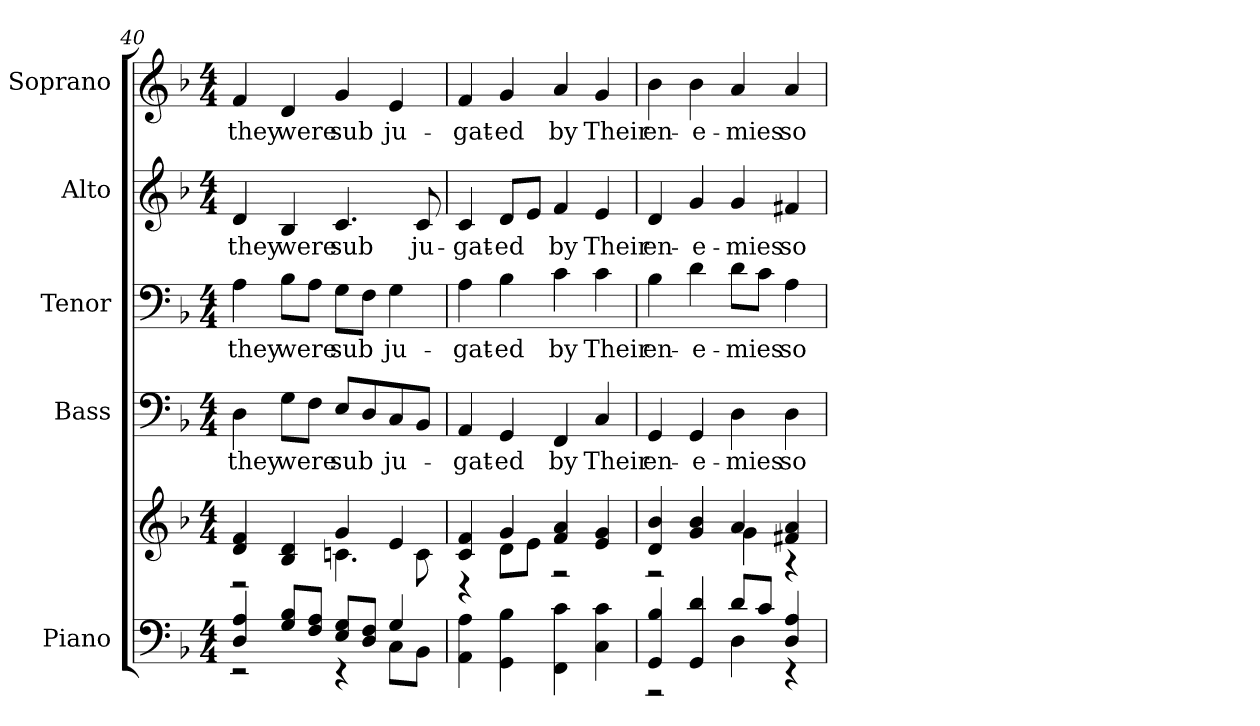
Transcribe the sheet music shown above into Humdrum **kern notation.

**kern	**kern	**kern	**text	**kern	**text	**kern	**text	**kern	**text
*part5	*part5	*part4	*part4	*part3	*part3	*part2	*part2	*part1	*part1
*staff6	*staff5	*staff4	*staff4	*staff3	*staff3	*staff2	*staff2	*staff1	*staff1
*I"Piano	*	*I"Bass	*	*I"Tenor	*	*I"Alto	*	*I"Soprano	*
*I'Pno.	*	*I'B.	*	*I'T.	*	*I'A.	*	*I'S.	*
*clefF4	*clefG2	*clefF4	*	*clefF4	*	*clefG2	*	*clefG2	*
*k[b-]	*k[b-]	*k[b-]	*	*k[b-]	*	*k[b-]	*	*k[b-]	*
*F:	*F:	*F:	*	*F:	*	*F:	*	*F:	*
*M4/4	*M4/4	*M4/4	*	*M4/4	*	*M4/4	*	*M4/4	*
=40	=40	=40	=40	=40	=40	=40	=40	=40	=40
*^	*^	*	*	*	*	*	*	*	*
!	!	!	!	!	!LO:LY:b:color=#000000	!	!	!	!	!	!
!	!	!	!	!	!	!	!LO:LY:b:color=#000000	!	!	!	!
!	!	!	!	!	!	!	!	!	!LO:LY:b:color=#000000	!	!
!	!	!	!	!	!	!	!	!	!	!	!LO:LY:b:color=#000000
4Di/ 4Ai	2r	4di/ 4fi	2r	4Di\	they	4Ai\	they	4di/	they	4fi/	they
!	!	!	!	!	!LO:LY:b:color=#000000	!	!	!	!	!	!
!	!	!	!	!	!	!	!LO:LY:b:color=#000000	!	!	!	!
!	!	!	!	!	!	!	!	!	!LO:LY:b:color=#000000	!	!
!	!	!	!	!	!	!	!	!	!	!	!LO:LY:b:color=#000000
8Gi/ 8B-iL	.	4B-i/ 4di	.	8Gi\L	were	8B-i\L	were	4B-i/	were	4di/	were
8Fi/ 8AiJ	.	.	.	8Fi\J	.	8Ai\J	.	.	.	.	.
!	!	!	!	!	!LO:LY:b:color=#000000	!	!	!	!	!	!
!	!	!	!	!	!	!	!LO:LY:b:color=#000000	!	!	!	!
!	!	!	!	!	!	!	!	!	!LO:LY:b:color=#000000	!	!
!	!	!	!	!	!	!	!	!	!	!	!LO:LY:b:color=#000000
8Ei/ 8GiL	4r	4gi/	4.cni\	8Ei/L	sub	8Gi\L	sub	4.ci/	sub	4gi/	sub
8Di/ 8FiJ	.	.	.	8Di/	.	8Fi\J	.	.	.	.	.
!	!	!	!	!	!LO:LY:b:color=#000000	!	!	!	!	!	!
!	!	!	!	!	!	!	!LO:LY:b:color=#000000	!	!	!	!
!	!	!	!	!	!	!	!	!	!	!	!LO:LY:b:color=#000000
4Gi/	8Ci\L	4ei/	.	8Ci/	ju-	4Gi\	ju-	.	.	4ei/	ju-
!	!	!	!	!	!	!	!	!	!LO:LY:b:color=#000000	!	!
.	8BB-i\J	.	8ci\	8BB-i/J	.	.	.	8ci/	ju-	.	.
*v	*v	*	*	*	*	*	*	*	*	*	*
=41	=41	=41	=41	=41	=41	=41	=41	=41	=41	=41
*^	*	*	*	*	*	*	*	*	*	*
!	!	!	!	!	!LO:LY:b:color=#000000	!	!	!	!	!	!
*v	*v	*	*	*	*	*	*	*	*	*	*
*^	*	*	*	*	*	*	*	*	*	*
!	!	!	!	!	!	!	!LO:LY:b:color=#000000	!	!	!	!
*v	*v	*	*	*	*	*	*	*	*	*	*
*^	*	*	*	*	*	*	*	*	*	*
!	!	!	!	!	!	!	!	!	!LO:LY:b:color=#000000	!	!
*v	*v	*	*	*	*	*	*	*	*	*	*
*^	*	*	*	*	*	*	*	*	*	*
!	!	!	!	!	!	!	!	!	!	!	!LO:LY:b:color=#000000
*v	*v	*	*	*	*	*	*	*	*	*	*
4AAi\ 4Ai	4ci/ 4fi	4r	4AAi/	-gat-	4Ai\	-gat-	4ci/	-gat-	4fi/	-gat-
!	!	!	!	!LO:LY:b:color=#000000	!	!	!	!	!	!
!	!	!	!	!	!	!LO:LY:b:color=#000000	!	!	!	!
!	!	!	!	!	!	!	!	!LO:LY:b:color=#000000	!	!
!	!	!	!	!	!	!	!	!	!	!LO:LY:b:color=#000000
4GGi\ 4B-i	4gi/	8di\L	4GGi/	-ed	4B-i\	-ed	8di/L	-ed	4gi/	-ed
.	.	8ei\J	.	.	.	.	8ei/J	.	.	.
!	!	!	!	!LO:LY:b:color=#000000	!	!	!	!	!	!
!	!	!	!	!	!	!LO:LY:b:color=#000000	!	!	!	!
!	!	!	!	!	!	!	!	!LO:LY:b:color=#000000	!	!
!	!	!	!	!	!	!	!	!	!	!LO:LY:b:color=#000000
4FFi\ 4ci	4fi/ 4ai	2r	4FFi/	by	4ci\	by	4fi/	by	4ai/	by
!	!	!	!	!LO:LY:b:color=#000000	!	!	!	!	!	!
!	!	!	!	!	!	!LO:LY:b:color=#000000	!	!	!	!
!	!	!	!	!	!	!	!	!LO:LY:b:color=#000000	!	!
!	!	!	!	!	!	!	!	!	!	!LO:LY:b:color=#000000
4Ci\ 4ci	4ei/ 4gi	.	4Ci/	Their	4ci\	Their	4ei/	Their	4gi/	Their
!!LO:LB:g=z
=42	=42	=42	=42	=42	=42	=42	=42	=42	=42	=42
*^	*	*	*	*	*	*	*	*	*	*
!	!	!	!	!	!LO:LY:b:color=#000000	!	!	!	!	!	!
!	!	!	!	!	!	!	!LO:LY:b:color=#000000	!	!	!	!
!	!	!	!	!	!	!	!	!	!LO:LY:b:color=#000000	!	!
!	!	!	!	!	!	!	!	!	!	!	!LO:LY:b:color=#000000
4GGi/ 4B-i	2r	4di/ 4b-i	2r	4GGi/	en-	4B-i\	en-	4di/	en-	4b-i\	en-
!	!	!	!	!	!LO:LY:b:color=#000000	!	!	!	!	!	!
!	!	!	!	!	!	!	!LO:LY:b:color=#000000	!	!	!	!
!	!	!	!	!	!	!	!	!	!LO:LY:b:color=#000000	!	!
!	!	!	!	!	!	!	!	!	!	!	!LO:LY:b:color=#000000
4GGi/ 4di	.	4gi/ 4b-i	.	4GGi/	-e-	4di\	-e-	4gi/	-e-	4b-i\	-e-
!	!	!	!	!	!LO:LY:b:color=#000000	!	!	!	!	!	!
!	!	!	!	!	!	!	!LO:LY:b:color=#000000	!	!	!	!
!	!	!	!	!	!	!	!	!	!LO:LY:b:color=#000000	!	!
!	!	!	!	!	!	!	!	!	!	!	!LO:LY:b:color=#000000
8di/L	4Di\	4ai/	4gi\	4Di\	-mies	8di\L	-mies	4gi/	-mies	4ai/	-mies
8ci/J	.	.	.	.	.	8ci\J	.	.	.	.	.
!	!	!	!	!	!LO:LY:b:color=#000000	!	!	!	!	!	!
!	!	!	!	!	!	!	!LO:LY:b:color=#000000	!	!	!	!
!	!	!	!	!	!	!	!	!	!LO:LY:b:color=#000000	!	!
!	!	!	!	!	!	!	!	!	!	!	!LO:LY:b:color=#000000
4Di/ 4Ai	4r	4f#Xi/ 4ai	4r	4Di\	so	4Ai\	so	4f#Xi/	so	4ai/	so
*v	*v	*	*	*	*	*	*	*	*	*	*
*	*v	*v	*	*	*	*	*	*	*	*
=	=	=	=	=	=	=	=	=	=
*-	*-	*-	*-	*-	*-	*-	*-	*-	*-
